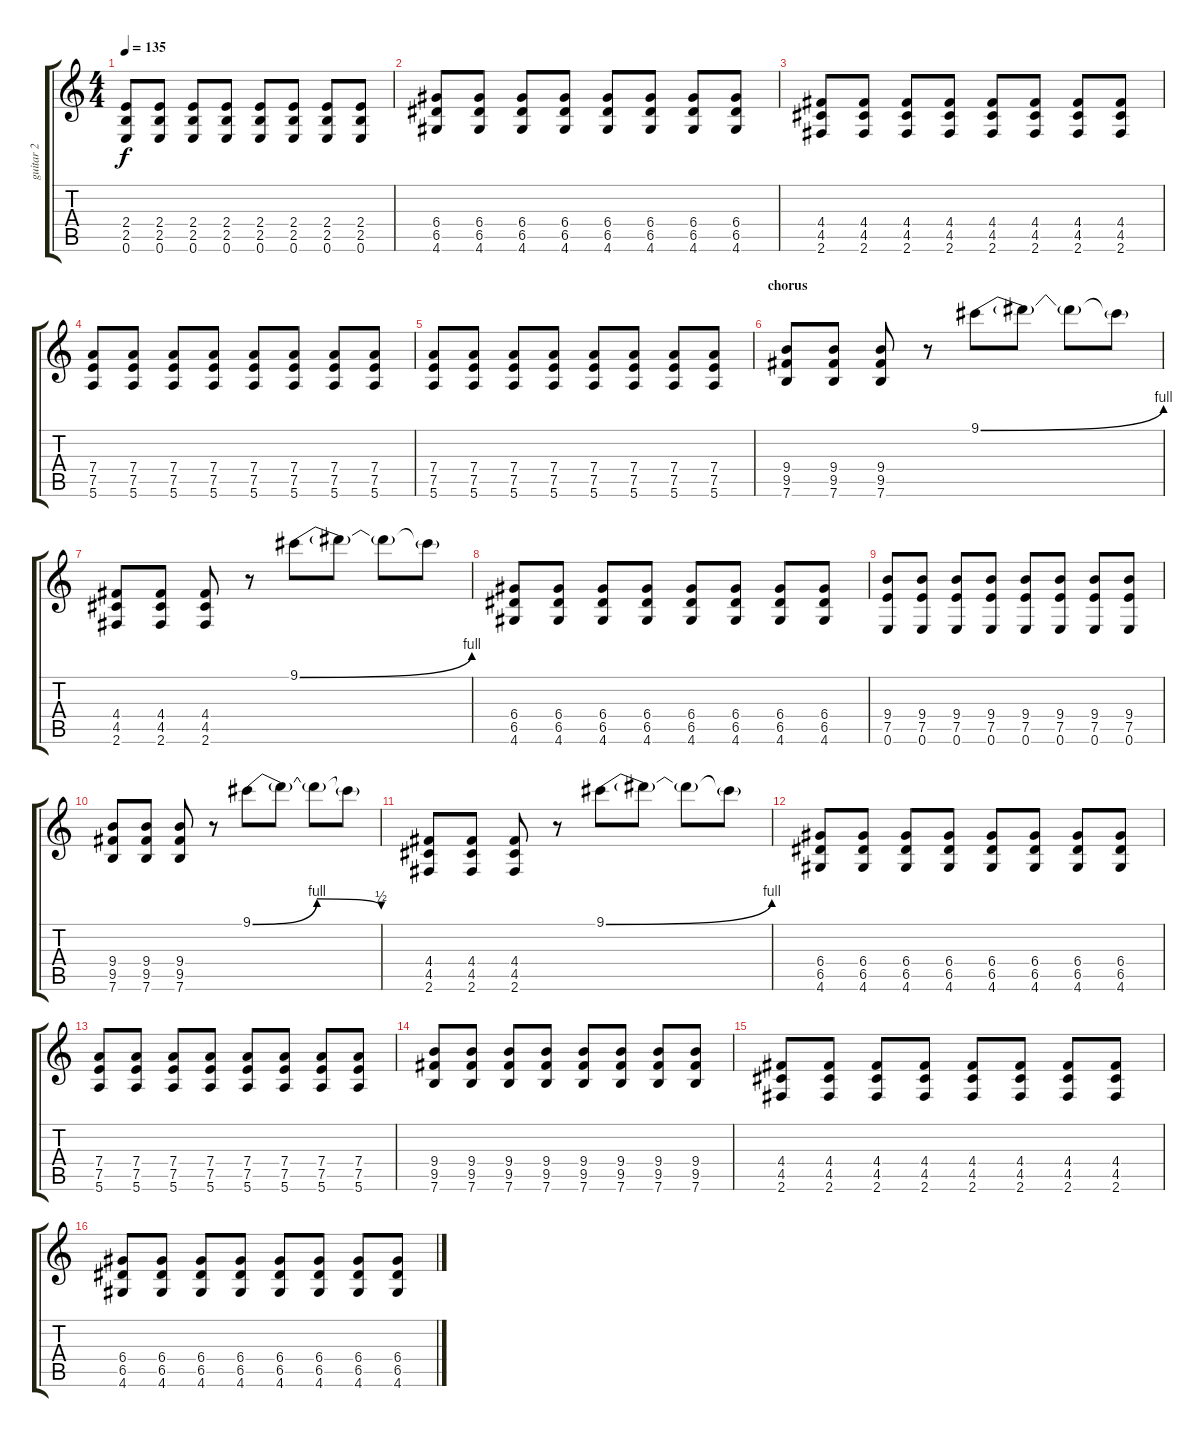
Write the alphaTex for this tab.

\track ("guitar 2" "guitar 2") {instrument overdrivenguitar}
\staff {score tabs}
\tuning (E4 B3 G3 D3 A2 E2) {hide}
\ts (4 4)
\tempo 135
\clef g2
\ks c
(2.4 2.5 0.6).8{dy f} (2.4 2.5 0.6).8 (2.4 2.5 0.6).8 (2.4 2.5 0.6).8 (2.4 2.5 0.6).8 (2.4 2.5 0.6).8 (2.4 2.5 0.6).8 (2.4 2.5 0.6).8 |
(6.4 6.5 4.6).8 (6.4 6.5 4.6).8 (6.4 6.5 4.6).8 (6.4 6.5 4.6).8 (6.4 6.5 4.6).8 (6.4 6.5 4.6).8 (6.4 6.5 4.6).8 (6.4 6.5 4.6).8 |
(4.4 4.5 2.6).8 (4.4 4.5 2.6).8 (4.4 4.5 2.6).8 (4.4 4.5 2.6).8 (4.4 4.5 2.6).8 (4.4 4.5 2.6).8 (4.4 4.5 2.6).8 (4.4 4.5 2.6).8 |
(7.4 7.5 5.6).8 (7.4 7.5 5.6).8 (7.4 7.5 5.6).8 (7.4 7.5 5.6).8 (7.4 7.5 5.6).8 (7.4 7.5 5.6).8 (7.4 7.5 5.6).8 (7.4 7.5 5.6).8 |
(7.4 7.5 5.6).8 (7.4 7.5 5.6).8 (7.4 7.5 5.6).8 (7.4 7.5 5.6).8 (7.4 7.5 5.6).8 (7.4 7.5 5.6).8 (7.4 7.5 5.6).8 (7.4 7.5 5.6).8 |
\section ("" "chorus")
(9.4 9.5 7.6).8 (9.4 9.5 7.6).8 (9.4 9.5 7.6).8 r.8 9.1{be (bend 0 0 60 4)}.8{volume 12} 9.1{t}.8 9.1{t}.8 9.1{t}.8 |
(4.4 4.5 2.6).8 (4.4 4.5 2.6).8 (4.4 4.5 2.6).8 r.8 9.1{be (bend 0 0 60 4)}.8 9.1{t}.8 9.1{t}.8 9.1{t}.8 |
(6.4 6.5 4.6).8 (6.4 6.5 4.6).8 (6.4 6.5 4.6).8 (6.4 6.5 4.6).8 (6.4 6.5 4.6).8 (6.4 6.5 4.6).8 (6.4 6.5 4.6).8 (6.4 6.5 4.6).8 |
(9.4 7.5 0.6).8 (9.4 7.5 0.6).8 (9.4 7.5 0.6).8 (9.4 7.5 0.6).8 (9.4 7.5 0.6).8 (9.4 7.5 0.6).8 (9.4 7.5 0.6).8 (9.4 7.5 0.6).8 |
(9.4 9.5 7.6).8 (9.4 9.5 7.6).8 (9.4 9.5 7.6).8 r.8 9.1{be (bendrelease 0 0 30 4 30 4 60 2)}.8{volume 12} 9.1{t}.8 9.1{t}.8 9.1{t}.8 |
(4.4 4.5 2.6).8 (4.4 4.5 2.6).8 (4.4 4.5 2.6).8 r.8 9.1{be (bend 0 0 60 4)}.8 9.1{t}.8 9.1{t}.8 9.1{t}.8 |
(6.4 6.5 4.6).8 (6.4 6.5 4.6).8 (6.4 6.5 4.6).8 (6.4 6.5 4.6).8 (6.4 6.5 4.6).8 (6.4 6.5 4.6).8 (6.4 6.5 4.6).8 (6.4 6.5 4.6).8 |
(7.4 7.5 5.6).8 (7.4 7.5 5.6).8 (7.4 7.5 5.6).8 (7.4 7.5 5.6).8 (7.4 7.5 5.6).8 (7.4 7.5 5.6).8 (7.4 7.5 5.6).8 (7.4 7.5 5.6).8 |
(9.4 9.5 7.6).8 (9.4 9.5 7.6).8 (9.4 9.5 7.6).8 (9.4 9.5 7.6).8 (9.4 9.5 7.6).8 (9.4 9.5 7.6).8 (9.4 9.5 7.6).8 (9.4 9.5 7.6).8 |
(4.4 4.5 2.6).8 (4.4 4.5 2.6).8 (4.4 4.5 2.6).8 (4.4 4.5 2.6).8 (4.4 4.5 2.6).8 (4.4 4.5 2.6).8 (4.4 4.5 2.6).8 (4.4 4.5 2.6).8 |
(6.4 6.5 4.6).8 (6.4 6.5 4.6).8 (6.4 6.5 4.6).8 (6.4 6.5 4.6).8 (6.4 6.5 4.6).8 (6.4 6.5 4.6).8 (6.4 6.5 4.6).8 (6.4 6.5 4.6).8
